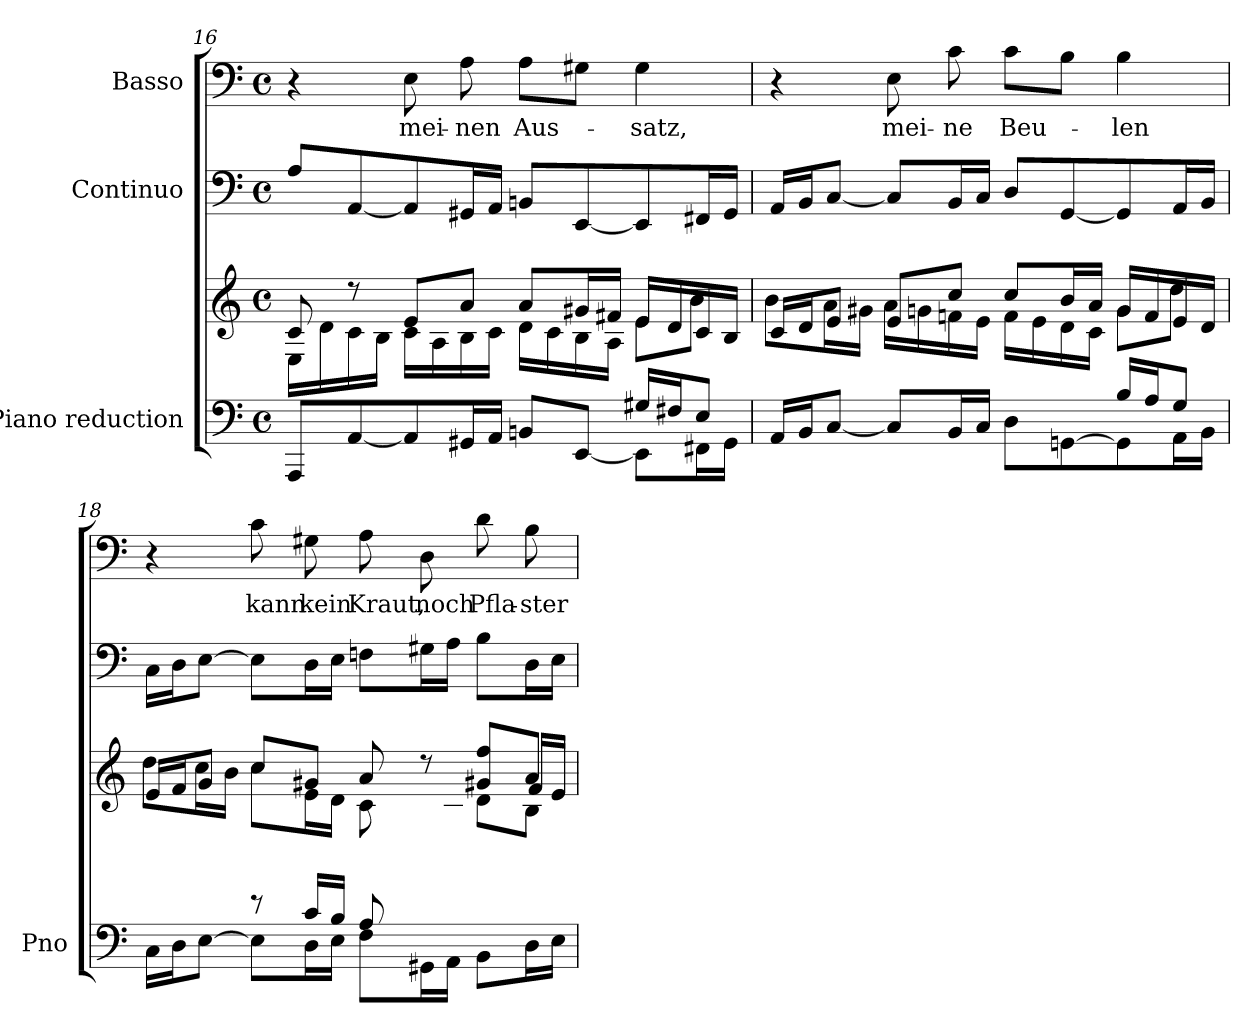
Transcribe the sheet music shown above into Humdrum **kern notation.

**kern	**kern	**kern	**kern	**text
*part3	*part3	*part2	*part1	*part1
*staff4	*staff3	*staff2	*staff1	*staff1
*I"Piano reduction	*	*I"Continuo	*I"Basso	*
*I'Pno	*	*	*	*
*clefF4	*clefG2	*clefF4	*clefF4	*
*k[]	*k[]	*k[]	*k[]	*
*M4/4	*M4/4	*M4/4	*M4/4	*
*met(c)	*met(c)	*met(c)	*met(c)	*
=16	=16	=16	=16	=16
*^	*^	*	*	*
8AAA/L	2ryy	8c/	16E\LL	8A/L	4r	.
.	.	.	16d\	.	.	.
[<8AA/	.	8r	16c\	[8AA/	.	.
.	.	.	16B\JJ	.	.	.
!	!	!	!	!	!	!LO:LY:b
8AA/]	.	8e/L	16c\LL	8AA/]	8E\	mei-
.	.	.	16A\	.	.	.
!	!	!	!	!	!	!LO:LY:b
16GG#X/L	.	8a/J	16B\	16GG#X/L	8A\	-nen
16AA/JJ	.	.	16c\JJ	16AA/JJ	.	.
!	!	!	!	!	!	!LO:LY:b
8BBn/L	4ryy	8a/L	16d\LL	8BBn/L	8A\L	Aus-
.	.	.	16c\	.	.	.
[<8EE/J	.	16g#X/L	16B\	[8EE/	8G#X\J	.
.	.	16f#X/JJ	16A\JJ	.	.	.
!	!	!	!	!	!	!LO:LY:b
16G#X/LL	8EE\L]	16e/LL	8e\L	8EE/]	4G#\	satz,
16F#X/J	.	16d/	.	.	.	.
8E/J	16FF#X\L	16c/	8b\J	16FF#X/L	.	.
.	16GG#\JJ	16B/JJ	.	16GG#/JJ	.	.
=17	=17	=17	=17	=17	=17	=17
16AA/LL	2ryy	16c/LL	8b\L	16AA/LL	4r	.
16BB/J	.	16d/J	.	16BB/J	.	.
[<8C/J	.	8e/J	16a\L	[8C/J	.	.
.	.	.	16g#X\JJ	.	.	.
!	!	!	!	!	!	!LO:LY:b
8C/L]	.	8e/L	16a\LL	8C/L]	8E\	mei-
.	.	.	16gn\	.	.	.
!	!	!	!	!	!	!LO:LY:b
16BB/L	.	8cc/J	16fn\	16BB/L	8c\	-ne
16C/JJ	.	.	16e\JJ	16C/JJ	.	.
!	!	!	!	!	!	!LO:LY:b
4ryy	8D\L	8cc/L	16f\LL	8D/L	8c\L	Beu-
.	.	.	16e\	.	.	.
.	[8GGn\	16b/L	16d\	[8GG/	8B\J	.
.	.	16a/JJ	16c\JJ	.	.	.
!	!	!	!	!	!	!LO:LY:b
16B/LL	8GG\]	16g/LL	8g\L	8GG/]	4B\	len
16A/J	.	16f/	.	.	.	.
8G/J	16AA\L	16e/	8dd\J	16AA/L	.	.
.	16BB\JJ	16d/JJ	.	16BB/JJ	.	.
!!LO:LB:g=z
=18	=18	=18	=18	=18	=18	=18
*	*	*	*^	*	*	*
4ryy	16C\LL	16e/LL	8dd\L	8ryy	16C\LL	4r	.
.	16D\J	16f/J	.	.	16D\J	.	.
*	*	*	*v	*v	*	*	*
.	[8E\J	8g/J	16cc\L	[8E\J	.	.
.	.	.	16b\JJ	.	.	.
!	!	!	!	!	!	!LO:LY:b
8r	8E\L]	8cc/L	8cc\L	8E\L]	8c\	kann
!	!	!	!	!	!	!LO:LY:b
16c/LL	16D\L	8g#X/J	16e\L	16D\L	8G#X\	kein
16B/JJ	16E\JJ	.	16d\JJ	16E\JJ	.	.
!	!	!	!	!	!	!LO:LY:b
8A/L	8F\L	8a/	8c\	8Fn\L	8A\	Kraut,
*	*	*	*^	*	*	*
!	!	!	!	!	!	!	!LO:LY:b
8ryy	16GG#X\L	8r	8ryy	16d\ 16f\L	16G#X\L	8D\	noch
.	16AA\JJ	.	.	16c\ 16e\JJ	16A\JJ	.	.
!	!	!	!	!	!	!	!LO:LY:b
8ryy	8BB\L	8g#X/ 8ff/L	8d\L	8ryy	8B\L	8d\	Pfla-
!	!	!	!	!	!	!	!LO:LY:b
8ryy	16D\L	8a/J	8B\J	16f/LL	16D\L	8B\	-ster
.	16E\JJ	.	.	16e/JJ	16E\JJ	.	.
*v	*v	*	*	*	*	*	*
*	*v	*v	*v	*	*	*
=	=	=	=	=
*-	*-	*-	*-	*-
